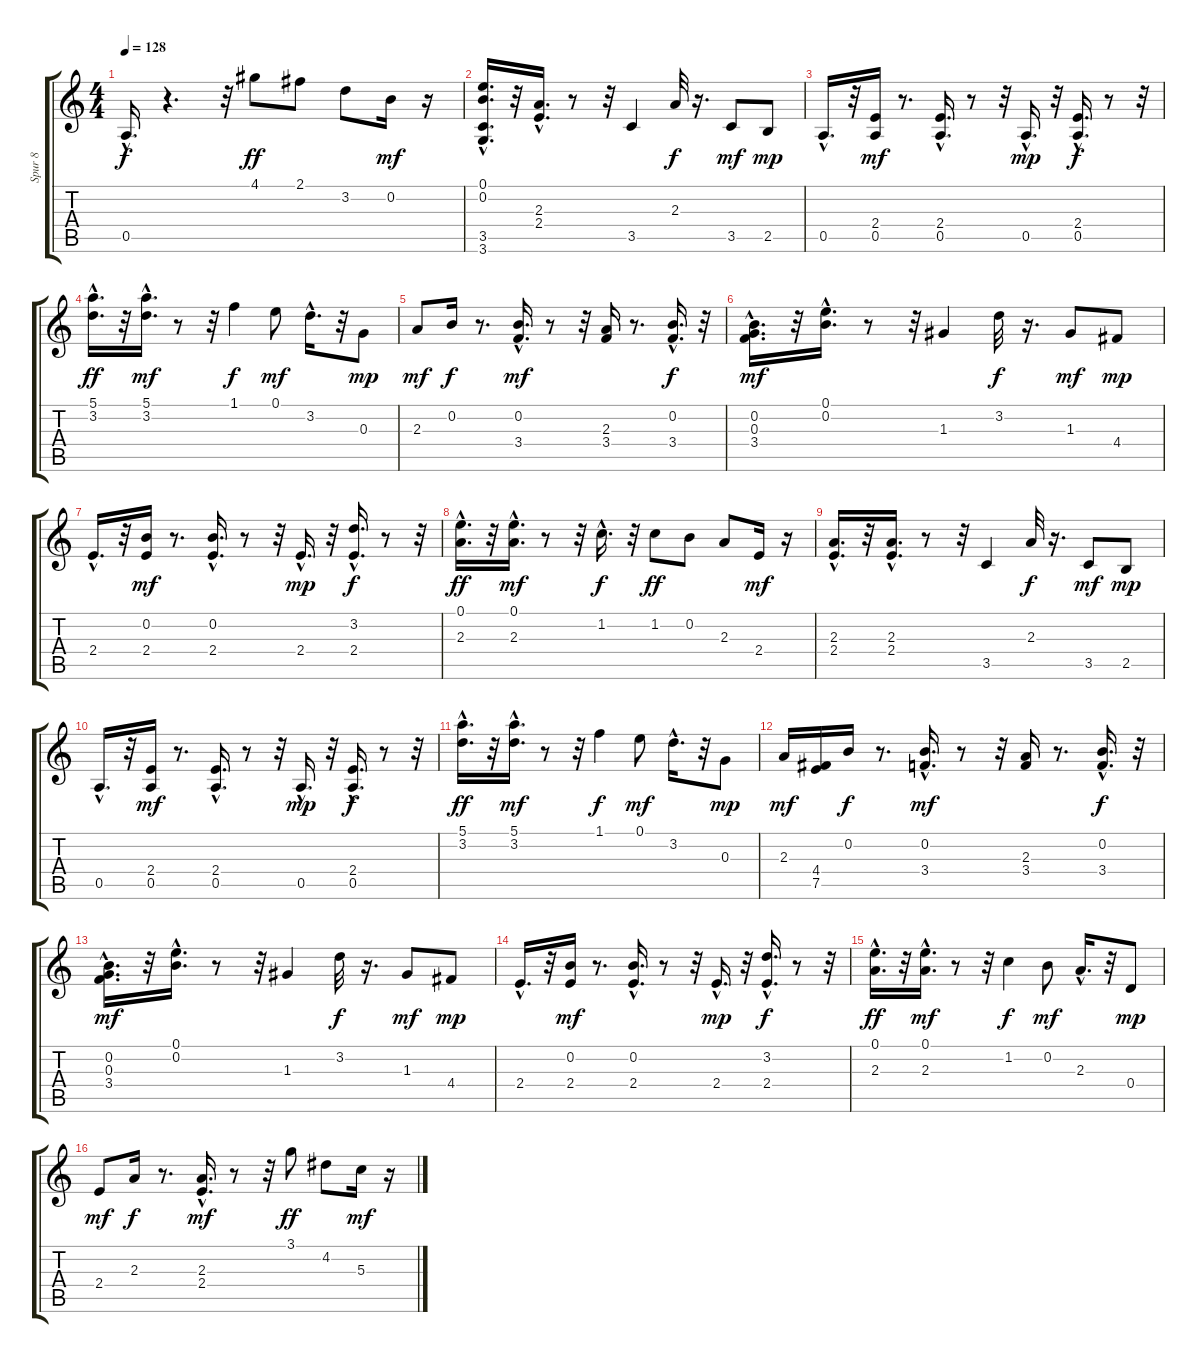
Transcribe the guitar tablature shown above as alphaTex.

\track ("Spur 8" "Spur 8") {instrument distortionguitar}
\staff {score tabs}
\tuning (E4 B3 G3 D3 A2 E2) {hide}
\ts (4 4)
\tempo 128
\clef g2
\ks c
0.5{hac}.16{d dy f} r.4{d} r.32 4.1.8{dy ff instrument distortionguitar} 2.1.8 3.2.8 0.2.16{dy mf} r.16 |
(0.1 0.2 3.5 3.6{hac}).16{d} r.32 (2.3 2.4{hac}).16{d} r.8 r.32 3.5.4 2.3.32{dy f} r.16{d} 3.5.8{dy mf} 2.5.8{dy mp} |
0.5{hac}.16{d} r.32 (2.4 0.5).16{dy mf} r.8{d} (2.4 0.5{hac}).16{d} r.8 r.32 0.5{hac}.16{d dy mp} r.32 (2.4{hac} 0.5).16{d dy f} r.8 r.32 |
(5.1{hac} 3.2{hac}).16{d dy ff} r.32 (5.1 3.2{hac}).16{d dy mf} r.8 r.32 1.1.4{dy f} 0.1.8{dy mf} 3.2{hac}.16{d} r.32 0.3.8{dy mp} |
2.3.8{dy mf} 0.2.16{dy f} r.8{d} (0.2{hac} 3.4).16{d dy mf} r.8 r.32 (2.3 3.4).16 r.8{d} (0.2{hac} 3.4).16{d dy f} r.32 |
(0.2{hac} 0.3{hac} 3.4).16{d dy mf} r.32 (0.1 0.2{hac}).16{d} r.8 r.32 1.3.4 3.2.32{dy f} r.16{d} 1.3.8{dy mf} 4.4.8{dy mp} |
2.4{hac}.16{d} r.32 (0.2 2.4).16{dy mf} r.8{d} (0.2 2.4{hac}).16{d} r.8 r.32 2.4{hac}.16{d dy mp} r.32 (3.2{hac} 2.4).16{d dy f} r.8 r.32 |
(0.1{hac} 2.3{hac}).16{d dy ff} r.32 (0.1 2.3{hac}).16{d dy mf} r.8 r.32 1.2{hac}.16{d dy f} r.32 1.2.8{dy ff} 0.2.8 2.3.8 2.4.16{dy mf} r.16 |
(2.3{hac} 2.4{hac}).16{d} r.32 (2.3 2.4{hac}).16{d} r.8 r.32 3.5.4 2.3.32{dy f} r.16{d} 3.5.8{dy mf} 2.5.8{dy mp} |
0.5{hac}.16{d} r.32 (2.4 0.5).16{dy mf} r.8{d} (2.4 0.5{hac}).16{d} r.8 r.32 0.5{hac}.16{d dy mp} r.32 (2.4{hac} 0.5).16{d dy f} r.8 r.32 |
(5.1{hac} 3.2{hac}).16{d dy ff} r.32 (5.1 3.2{hac}).16{d dy mf} r.8 r.32 1.1.4{dy f} 0.1.8{dy mf} 3.2{hac}.16{d} r.32 0.3.8{dy mp} |
2.3.16{dy mf} (4.4 7.5).16 0.2.16{dy f} r.8{d} (0.2{hac} 3.4).16{d dy mf} r.8 r.32 (2.3 3.4).16 r.8{d} (0.2{hac} 3.4).16{d dy f} r.32 |
(0.2{hac} 0.3{hac} 3.4).16{d dy mf} r.32 (0.1 0.2{hac}).16{d} r.8 r.32 1.3.4 3.2.32{dy f} r.16{d} 1.3.8{dy mf} 4.4.8{dy mp} |
2.4{hac}.16{d} r.32 (0.2 2.4).16{dy mf} r.8{d} (0.2 2.4{hac}).16{d} r.8 r.32 2.4{hac}.16{d dy mp} r.32 (3.2{hac} 2.4).16{d dy f} r.8 r.32 |
(0.1{hac} 2.3{hac}).16{d dy ff} r.32 (0.1 2.3{hac}).16{d dy mf} r.8 r.32 1.2.4{dy f} 0.2.8{dy mf} 2.3{hac}.16{d} r.32 0.4.8{dy mp} |
2.4.8{dy mf} 2.3.16{dy f} r.8{d} (2.3{hac} 2.4).16{d dy mf} r.8 r.32 3.1.8{dy ff} 4.2.8 5.3.16{dy mf} r.16
